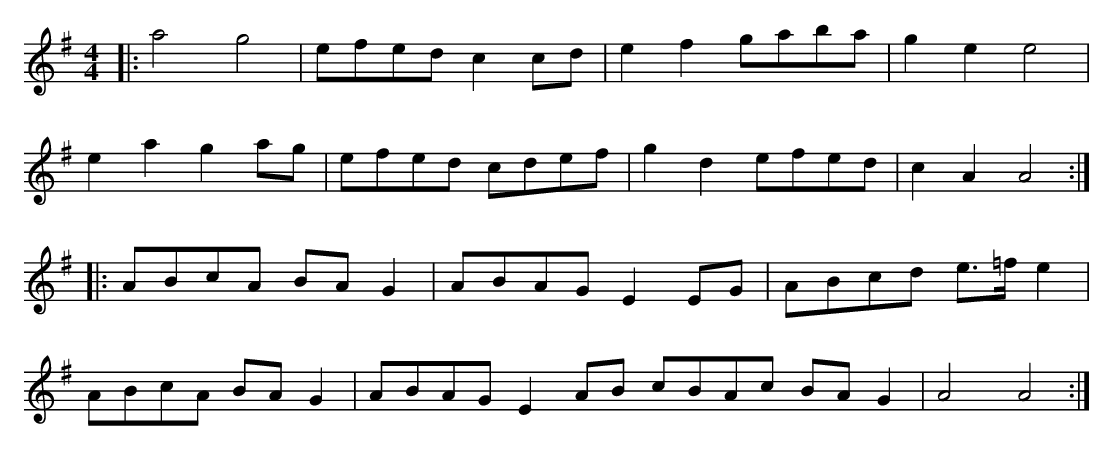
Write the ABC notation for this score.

X:1
M:4/4
K:Ador
|:a4g4|efed c2 cd|e2 f2 gaba|g2 e2 e4|
e2 a2 g2 ag|efed cdef|g2 d2 efed|c2A2A4:|
|:ABcA BA G2|ABAG E2 EG|ABcd e>=f e2|
ABcA BA G2|ABAG E2 AB cBAc BA G2|A4 A4:|
